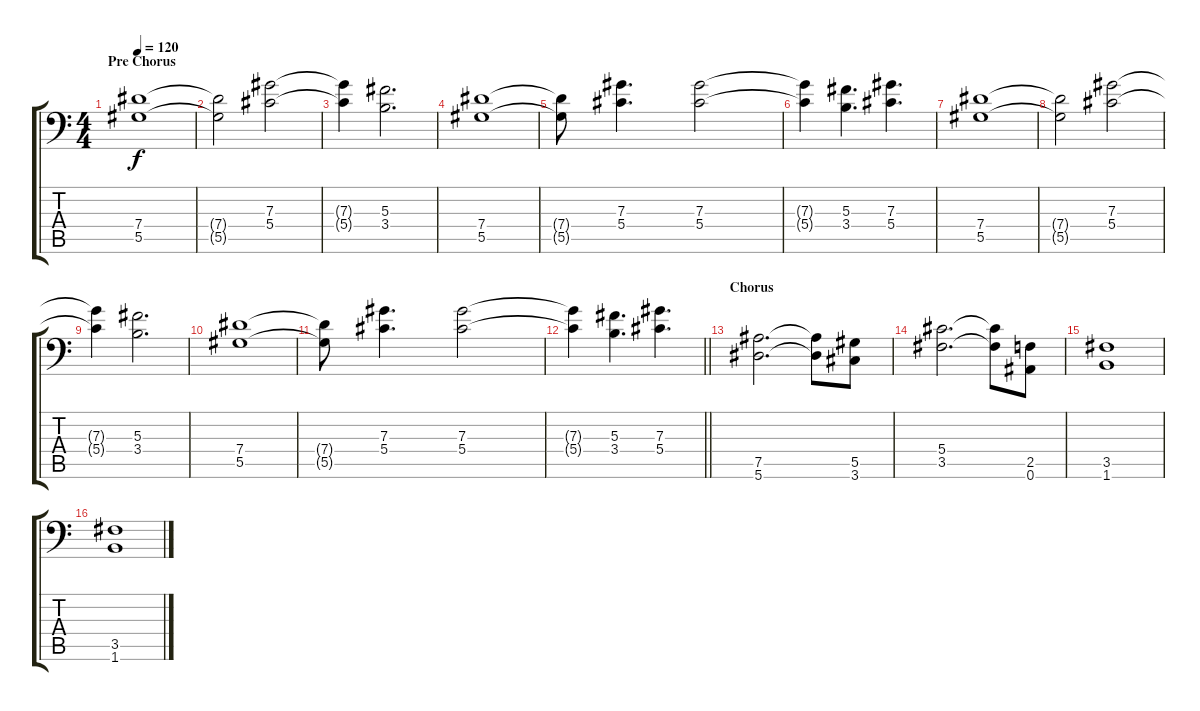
\track "" {instrument distortionguitar}
\staff {score tabs}
\tuning (Bb3 F3 Db3 Ab2 Eb2 Bb1) {hide}
\ts (4 4)
\section ("" "Pre Chorus")
\tempo 120
\clef f4
\ks c
(7.4 5.5).1{dy f} |
(7.4{t} 5.5{t}).2 (7.3 5.4).2 |
(7.3{t} 5.4{t}).4 (5.3 3.4).2{d} |
(7.4 5.5).1 |
(7.4{t} 5.5{t}).8 (7.3 5.4).4{d} (7.3 5.4).2 |
(7.3{t} 5.4{t}).4 (5.3 3.4).4{d} (7.3 5.4).4{d} |
(7.4 5.5).1 |
(7.4{t} 5.5{t}).2 (7.3 5.4).2 |
(7.3{t} 5.4{t}).4 (5.3 3.4).2{d} |
(7.4 5.5).1 |
(7.4{t} 5.5{t}).8 (7.3 5.4).4{d} (7.3 5.4).2 |
\barLineRight lightlight
(7.3{t} 5.4{t}).4 (5.3 3.4).4{d} (7.3 5.4).4{d} |
\section ("" "Chorus")
(7.5 5.6).2{d volume 9} (7.5{t} 5.6{t}).8 (5.5 3.6).8 |
(5.4 3.5).2{d} (5.4{t} 3.5{t}).8 (2.5 0.6).8 |
(3.5 1.6).1 |
(3.5 1.6).1
